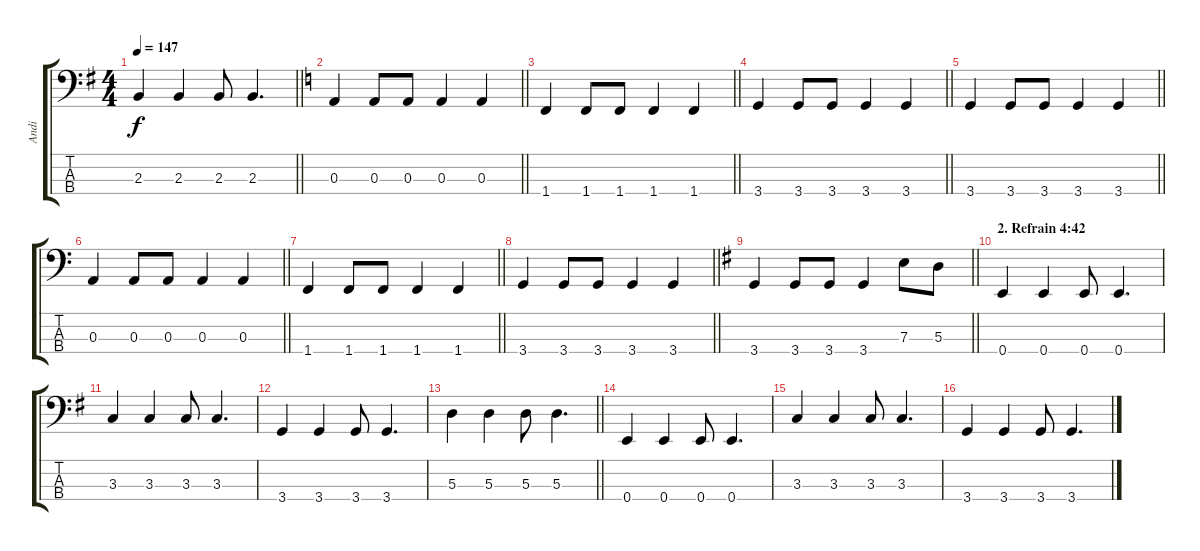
\track ("Andi" "Andi") {instrument electricbassfinger}
\staff {score tabs}
\tuning (G2 D2 A1 E1) {hide}
\ts (4 4)
\tempo 147
\clef f4
\barLineRight lightlight
\ks g
2.3.4{dy f} 2.3.4 2.3.8 2.3.4{d} |
\barLineRight lightlight
\ks c
0.3.4 0.3.8 0.3.8 0.3.4 0.3.4 |
\barLineRight lightlight
1.4.4 1.4.8 1.4.8 1.4.4 1.4.4 |
\barLineRight lightlight
3.4.4 3.4.8 3.4.8 3.4.4 3.4.4 |
\barLineRight lightlight
3.4.4 3.4.8 3.4.8 3.4.4 3.4.4 |
\barLineRight lightlight
0.3.4 0.3.8 0.3.8 0.3.4 0.3.4 |
\barLineRight lightlight
1.4.4 1.4.8 1.4.8 1.4.4 1.4.4 |
\barLineRight lightlight
3.4.4 3.4.8 3.4.8 3.4.4 3.4.4 |
\barLineRight lightlight
\ks g
3.4.4 3.4.8 3.4.8 3.4.4 7.3.8 5.3.8 |
\section ("" "2. Refrain 4:42")
0.4.4 0.4.4 0.4.8 0.4.4{d} |
3.3.4 3.3.4 3.3.8 3.3.4{d} |
3.4.4 3.4.4 3.4.8 3.4.4{d} |
\barLineRight lightlight
5.3.4 5.3.4 5.3.8 5.3.4{d} |
0.4.4 0.4.4 0.4.8 0.4.4{d} |
3.3.4 3.3.4 3.3.8 3.3.4{d} |
3.4.4 3.4.4 3.4.8 3.4.4{d}
